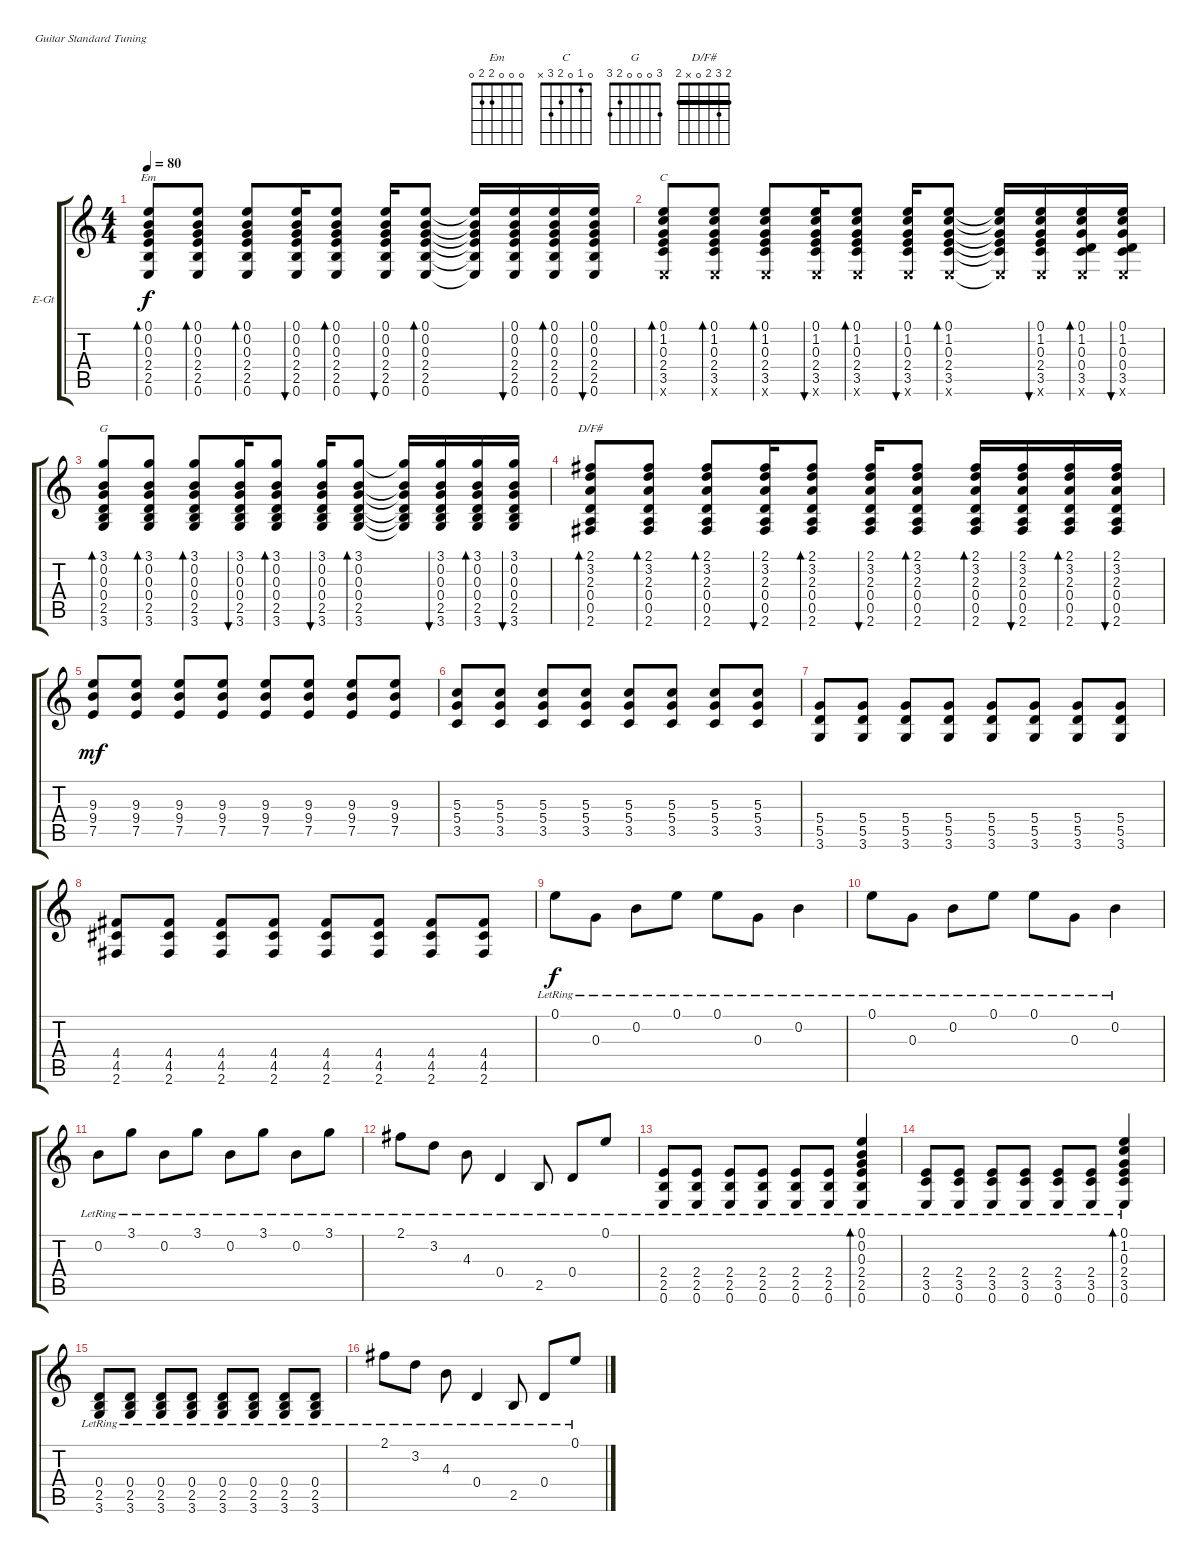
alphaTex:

\bracketExtendMode groupsimilarinstruments
\firstSystemTrackNameOrientation horizontal
\otherSystemsTrackNameOrientation horizontal
\track ("Guitar1" "E-Gt") {instrument electricguitarclean}
\staff {score tabs}
\tuning (E4 B3 G3 D3 A2 E2)
\chord ("Em" 0 0 0 2 2 0)
\chord ("C" 0 1 0 2 3 x)
\chord ("G" 3 0 0 0 2 3)
\chord ("D/F#" 2 3 2 0 x 2) {barre 2}
\ts (4 4)
\tempo 80
\clef g2
\ks c
(0.1 0.2 0.3 2.4 2.5 0.6).8{bd 60 ch "Em" dy f instrument electricguitarclean} (0.1 0.2 0.3 2.4 2.5 0.6).8{bd 30} (0.1 0.2 0.3 2.4 2.5 0.6).8{bd 30} (0.1 0.2 0.3 2.4 2.5 0.6).16{bu 30} (0.1 0.2 0.3 2.4 2.5 0.6).8{bd 30} (0.1 0.2 0.3 2.4 2.5 0.6).16{bu 30} (0.1 0.2 0.3 2.4 2.5 0.6).8{bd 30} (0.1{t} 0.2{t} 0.3{t} 2.4{t} 2.5{t} 0.6{t}).16 (0.1 0.2 0.3 2.4 2.5 0.6).16{bu 30} (0.1 0.2 0.3 2.4 2.5 0.6).16{bd 30} (0.1 0.2 0.3 2.4 2.5 0.6).16{bu 30} |
(0.1 1.2 0.3 2.4 3.5 0.6{x}).8{bd 30 ch "C"} (0.1 1.2 0.3 2.4 3.5 0.6{x}).8{bd 30} (0.1 1.2 0.3 2.4 3.5 0.6{x}).8{bd 30} (0.1 1.2 0.3 2.4 3.5 0.6{x}).16{bu 30} (0.1 1.2 0.3 2.4 3.5 0.6{x}).8{bd 30} (0.1 1.2 0.3 2.4 3.5 0.6{x}).16{bu 30} (0.1 1.2 0.3 2.4 3.5 0.6{x}).8{bd 30} (0.1{t} 1.2{t} 0.3{t} 2.4{t} 3.5{t} 0.6{x t}).16 (0.1 1.2 0.3 2.4 3.5 0.6{x}).16{bu 30} (0.1 1.2 0.3 0.4 3.5 0.6{x}).16{bd 30} (0.1 1.2 0.3 0.4 3.5 0.6{x}).16{bu 30} |
(3.1 0.2 0.3 0.4 2.5 3.6).8{bd 30 ch "G"} (3.1 0.2 0.3 0.4 2.5 3.6).8{bd 30} (3.1 0.2 0.3 0.4 2.5 3.6).8{bd 30} (3.1 0.2 0.3 0.4 2.5 3.6).16{bu 30} (3.1 0.2 0.3 0.4 2.5 3.6).8{bd 30} (3.1 0.2 0.3 0.4 2.5 3.6).16{bu 30} (3.1 0.2 0.3 0.4 2.5 3.6).8{bd 30} (3.1{t} 0.2{t} 0.3{t} 0.4{t} 2.5{t} 3.6{t}).16 (3.1 0.2 0.3 0.4 2.5 3.6).16{bu 30} (3.1 0.2 0.3 0.4 2.5 3.6).16{bd 30} (3.1 0.2 0.3 0.4 2.5 3.6).16{bu 30} |
(3.2 2.3 0.4 0.5 2.6 2.1).8{bd 30 ch "D/F#"} (3.2 2.3 0.4 0.5 2.6 2.1).8{bd 30} (3.2 2.3 0.4 0.5 2.6 2.1).8{bd 30} (3.2 2.3 0.4 0.5 2.6 2.1).16{bu 30} (3.2 2.3 0.4 0.5 2.6 2.1).8{bd 30} (3.2 2.3 0.4 0.5 2.6 2.1).16{bu 30} (3.2 2.3 0.4 0.5 2.6 2.1).8{bd 30} (3.2 2.3 0.4 0.5 2.6 2.1).16{bd 30} (3.2 2.3 0.4 0.5 2.6 2.1).16{bu 30} (3.2 2.3 0.4 0.5 2.6 2.1).16{bd 30} (3.2 2.3 0.4 0.5 2.6 2.1).16{bu 30} |
(9.3 9.4 7.5).8{dy mf} (9.3 9.4 7.5).8 (9.3 9.4 7.5).8 (9.3 9.4 7.5).8 (9.3 9.4 7.5).8 (9.3 9.4 7.5).8 (9.3 9.4 7.5).8 (9.3 9.4 7.5).8 |
(5.3 5.4 3.5).8 (5.3 5.4 3.5).8 (5.3 5.4 3.5).8 (5.3 5.4 3.5).8 (5.3 5.4 3.5).8 (5.3 5.4 3.5).8 (5.3 5.4 3.5).8 (5.3 5.4 3.5).8 |
(5.4 5.5 3.6).8 (5.4 5.5 3.6).8 (5.4 5.5 3.6).8 (5.4 5.5 3.6).8 (5.4 5.5 3.6).8 (5.4 5.5 3.6).8 (5.4 5.5 3.6).8 (5.4 5.5 3.6).8 |
(4.4 4.5 2.6).8 (4.4 4.5 2.6).8 (4.4 4.5 2.6).8 (4.4 4.5 2.6).8 (4.4 4.5 2.6).8 (4.4 4.5 2.6).8 (4.4 4.5 2.6).8 (4.4 4.5 2.6).8 |
0.1{lr}.8{dy f} 0.3{lr}.8 0.2{lr}.8 0.1{lr}.8 0.1{lr}.8 0.3{lr}.8 0.2{lr}.4 |
0.1{lr}.8 0.3{lr}.8 0.2{lr}.8 0.1{lr}.8 0.1{lr}.8 0.3{lr}.8 0.2{lr}.4 |
0.2{lr}.8 3.1{lr}.8 0.2{lr}.8 3.1{lr}.8 0.2{lr}.8 3.1{lr}.8 0.2{lr}.8 3.1{lr}.8 |
2.1{lr}.8 3.2{lr}.8 4.3{lr}.8 0.4{lr}.4 2.5{lr}.8 0.4{lr}.8 0.1{lr}.8 |
(2.4{lr} 2.5{lr} 0.6{lr}).8 (2.4{lr} 2.5{lr} 0.6{lr}).8 (2.4{lr} 2.5{lr} 0.6{lr}).8 (2.4{lr} 2.5{lr} 0.6{lr}).8 (2.4{lr} 2.5{lr} 0.6{lr}).8 (2.4{lr} 2.5{lr} 0.6{lr}).8 (0.1{lr} 0.2{lr} 0.3{lr} 2.4{lr} 2.5{lr} 0.6{lr}).4{bd 61} |
(2.4{lr} 3.5{lr} 0.6{lr}).8 (2.4{lr} 3.5{lr} 0.6{lr}).8 (2.4{lr} 3.5{lr} 0.6{lr}).8 (2.4{lr} 3.5{lr} 0.6{lr}).8 (2.4{lr} 3.5{lr} 0.6{lr}).8 (2.4{lr} 3.5{lr} 0.6{lr}).8 (0.1{lr} 1.2{lr} 0.3{lr} 2.4{lr} 3.5{lr} 0.6{lr}).4{bd 60} |
(0.4{lr} 2.5{lr} 3.6{lr}).8 (0.4{lr} 2.5{lr} 3.6{lr}).8 (0.4{lr} 2.5{lr} 3.6{lr}).8 (0.4{lr} 2.5{lr} 3.6{lr}).8 (0.4{lr} 2.5{lr} 3.6{lr}).8 (0.4{lr} 2.5{lr} 3.6{lr}).8 (0.4{lr} 2.5{lr} 3.6{lr}).8 (0.4{lr} 2.5{lr} 3.6{lr}).8 |
2.1{lr}.8 3.2{lr}.8 4.3{lr}.8 0.4{lr}.4 2.5{lr}.8 0.4{lr}.8 0.1{lr}.8
